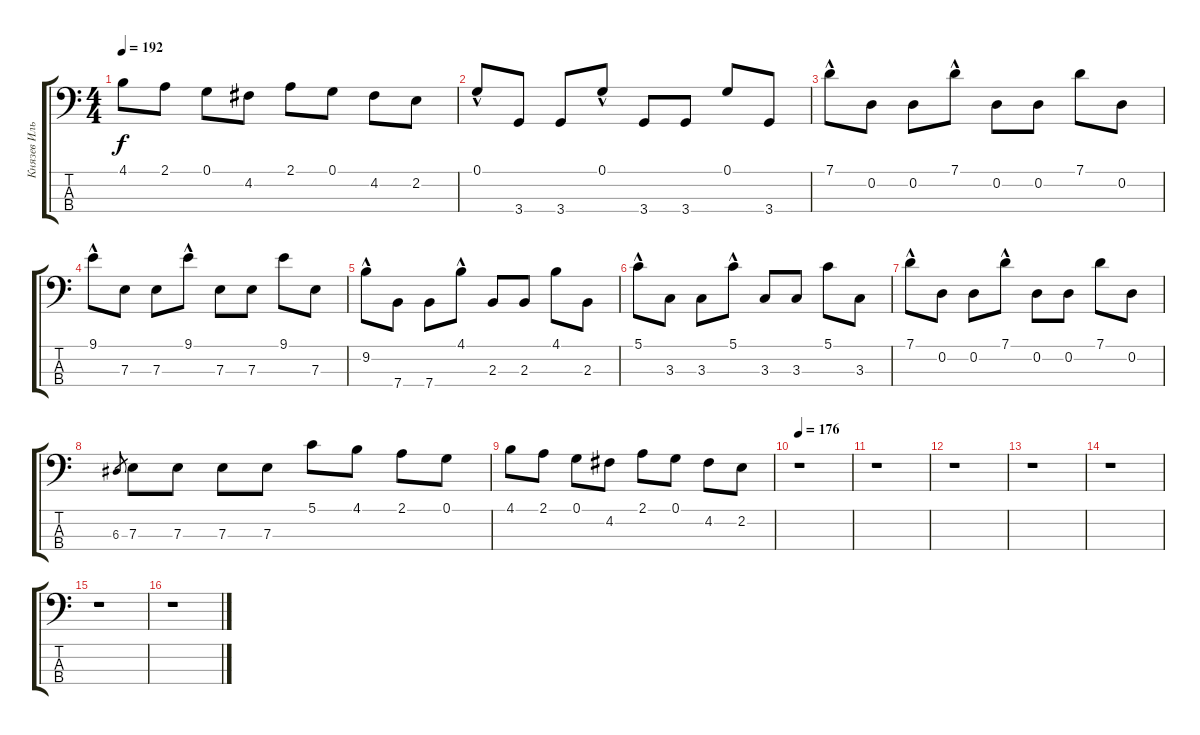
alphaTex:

\track ("Князев Илья" "Князев Иль") {instrument electricbasspick}
\staff {score tabs}
\tuning (G2 D2 A1 E1) {hide}
\ts (4 4)
\tempo 192
\clef f4
\ks c
4.1.8{dy f} 2.1.8 0.1.8 4.2.8 2.1.8 0.1.8 4.2.8 2.2.8 |
0.1{hac}.8 3.4.8 3.4.8 0.1{hac}.8 3.4.8 3.4.8 0.1.8 3.4.8 |
7.1{hac}.8 0.2.8 0.2.8 7.1{hac}.8 0.2.8 0.2.8 7.1.8 0.2.8 |
9.1{hac}.8 7.3.8 7.3.8 9.1{hac}.8 7.3.8 7.3.8 9.1.8 7.3.8 |
9.2{hac}.8 7.4.8 7.4.8 4.1{hac}.8 2.3.8 2.3.8 4.1.8 2.3.8 |
5.1{hac}.8 3.3.8 3.3.8 5.1{hac}.8 3.3.8 3.3.8 5.1.8 3.3.8 |
7.1{hac}.8 0.2.8 0.2.8 7.1{hac}.8 0.2.8 0.2.8 7.1.8 0.2.8 |
6.3.8{gr} 7.3.8 7.3.8 7.3.8 7.3.8 5.1.8 4.1.8 2.1.8 0.1.8 |
4.1.8 2.1.8 0.1.8 4.2.8 2.1.8 0.1.8 4.2.8 2.2.8 |
\tempo 176
r.1 |
r.1 |
r.1 |
r.1 |
r.1 |
r.1 |
r.1
